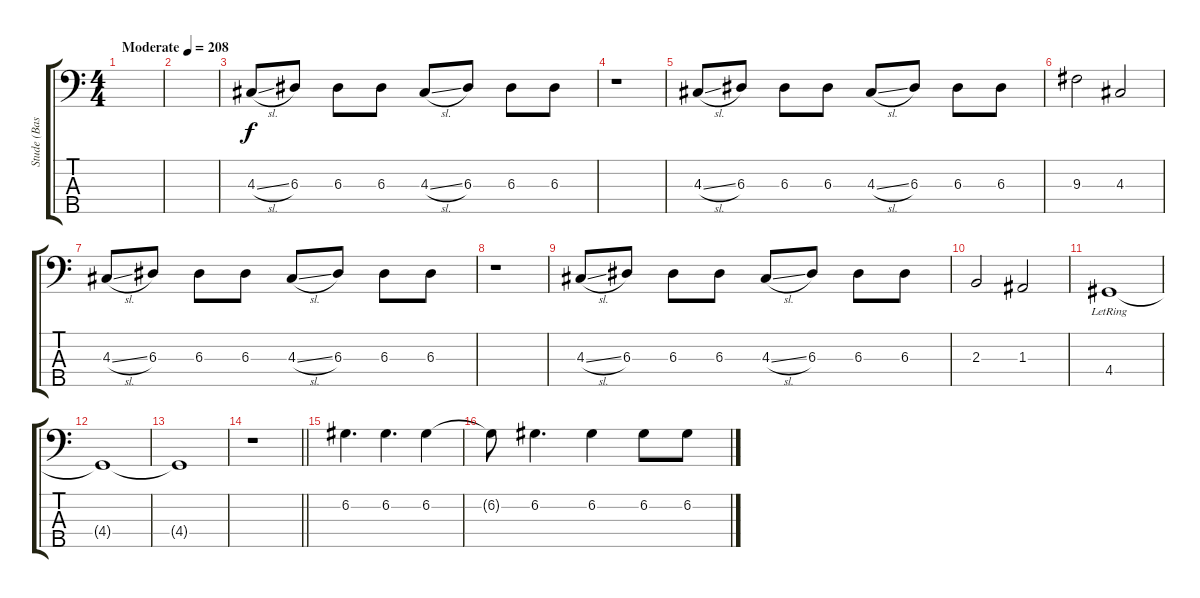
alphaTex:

\track ("Stude (Bass)" "Stude (Bas") {instrument electricbasspick}
\staff {score tabs}
\tuning (G2 D2 A1 E1 B0) {hide}
\ts (4 4)
\tempo (208 "Moderate")
\clef f4
\ks c
|
|
4.3{sl}.8 6.3.8 6.3.8 6.3.8 4.3{sl}.8 6.3.8 6.3.8 6.3.8 |
r.1 |
4.3{sl}.8 6.3.8 6.3.8 6.3.8 4.3{sl}.8 6.3.8 6.3.8 6.3.8 |
9.3.2 4.3.2 |
4.3{sl}.8 6.3.8 6.3.8 6.3.8 4.3{sl}.8 6.3.8 6.3.8 6.3.8 |
r.1 |
4.3{sl}.8 6.3.8 6.3.8 6.3.8 4.3{sl}.8 6.3.8 6.3.8 6.3.8 |
2.3.2 1.3.2 |
4.4{lr}.1 |
4.4{t}.1 |
4.4{t}.1 |
\barLineRight lightlight
r.1 |
6.2.4{d} 6.2.4{d} 6.2.4 |
6.2{t}.8 6.2.4{d} 6.2.4 6.2.8 6.2.8
